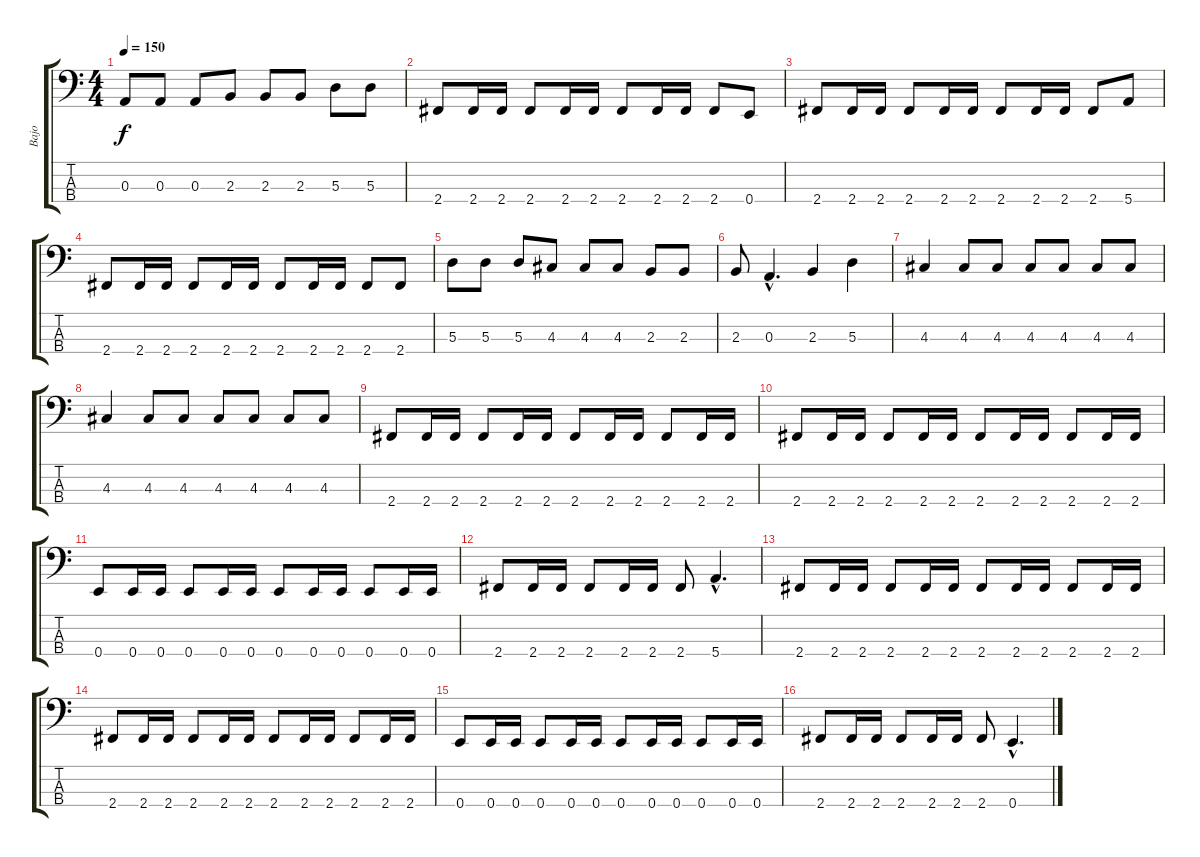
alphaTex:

\track ("Bajo" "Bajo") {instrument electricbassfinger}
\staff {score tabs}
\tuning (G2 D2 A1 E1) {hide}
\ts (4 4)
\tempo 150
\clef f4
\ks c
0.3.8{dy f} 0.3.8 0.3.8 2.3.8 2.3.8 2.3.8 5.3.8 5.3.8 |
2.4.8 2.4.16 2.4.16 2.4.8 2.4.16 2.4.16 2.4.8 2.4.16 2.4.16 2.4.8 0.4.8 |
2.4.8 2.4.16 2.4.16 2.4.8 2.4.16 2.4.16 2.4.8 2.4.16 2.4.16 2.4.8 5.4.8 |
2.4.8 2.4.16 2.4.16 2.4.8 2.4.16 2.4.16 2.4.8 2.4.16 2.4.16 2.4.8 2.4.8 |
5.3.8 5.3.8 5.3.8 4.3.8 4.3.8 4.3.8 2.3.8 2.3.8 |
2.3.8 0.3{hac}.4{d} 2.3.4 5.3.4 |
4.3.4 4.3.8 4.3.8 4.3.8 4.3.8 4.3.8 4.3.8 |
4.3.4 4.3.8 4.3.8 4.3.8 4.3.8 4.3.8 4.3.8 |
2.4.8 2.4.16 2.4.16 2.4.8 2.4.16 2.4.16 2.4.8 2.4.16 2.4.16 2.4.8 2.4.16 2.4.16 |
2.4.8 2.4.16 2.4.16 2.4.8 2.4.16 2.4.16 2.4.8 2.4.16 2.4.16 2.4.8 2.4.16 2.4.16 |
0.4.8 0.4.16 0.4.16 0.4.8 0.4.16 0.4.16 0.4.8 0.4.16 0.4.16 0.4.8 0.4.16 0.4.16 |
2.4.8 2.4.16 2.4.16 2.4.8 2.4.16 2.4.16 2.4.8 5.4{hac}.4{d} |
2.4.8 2.4.16 2.4.16 2.4.8 2.4.16 2.4.16 2.4.8 2.4.16 2.4.16 2.4.8 2.4.16 2.4.16 |
2.4.8 2.4.16 2.4.16 2.4.8 2.4.16 2.4.16 2.4.8 2.4.16 2.4.16 2.4.8 2.4.16 2.4.16 |
0.4.8 0.4.16 0.4.16 0.4.8 0.4.16 0.4.16 0.4.8 0.4.16 0.4.16 0.4.8 0.4.16 0.4.16 |
2.4.8 2.4.16 2.4.16 2.4.8 2.4.16 2.4.16 2.4.8 0.4{hac}.4{d}
